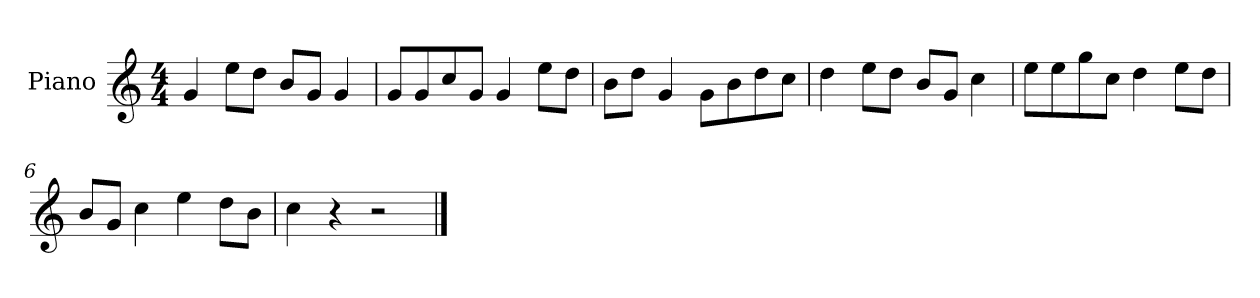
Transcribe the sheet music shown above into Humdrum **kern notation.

**kern
*part1
*staff1
*I"Piano
*I'P-no
*clefG2
*k[]
*M4/4
*MM90
=1
4g/
8ee\L
8dd\J
8b/L
8g/J
4g/
=2
8g/L
8g/
8cc/
8g/J
4g/
8ee\L
8dd\J
=3
8b\L
8dd\J
4g/
8g\L
8b\
8dd\
8cc\J
=4
4dd\
8ee\L
8dd\J
8b/L
8g/J
4cc\
=5
8ee\L
8ee\
8gg\
8cc\J
4dd\
8ee\L
8dd\J
=6
8b/L
8g/J
4cc\
4ee\
8dd\L
8b\J
!!LO:LB:g=z
=7
4cc\
4r
2r
==
*-
